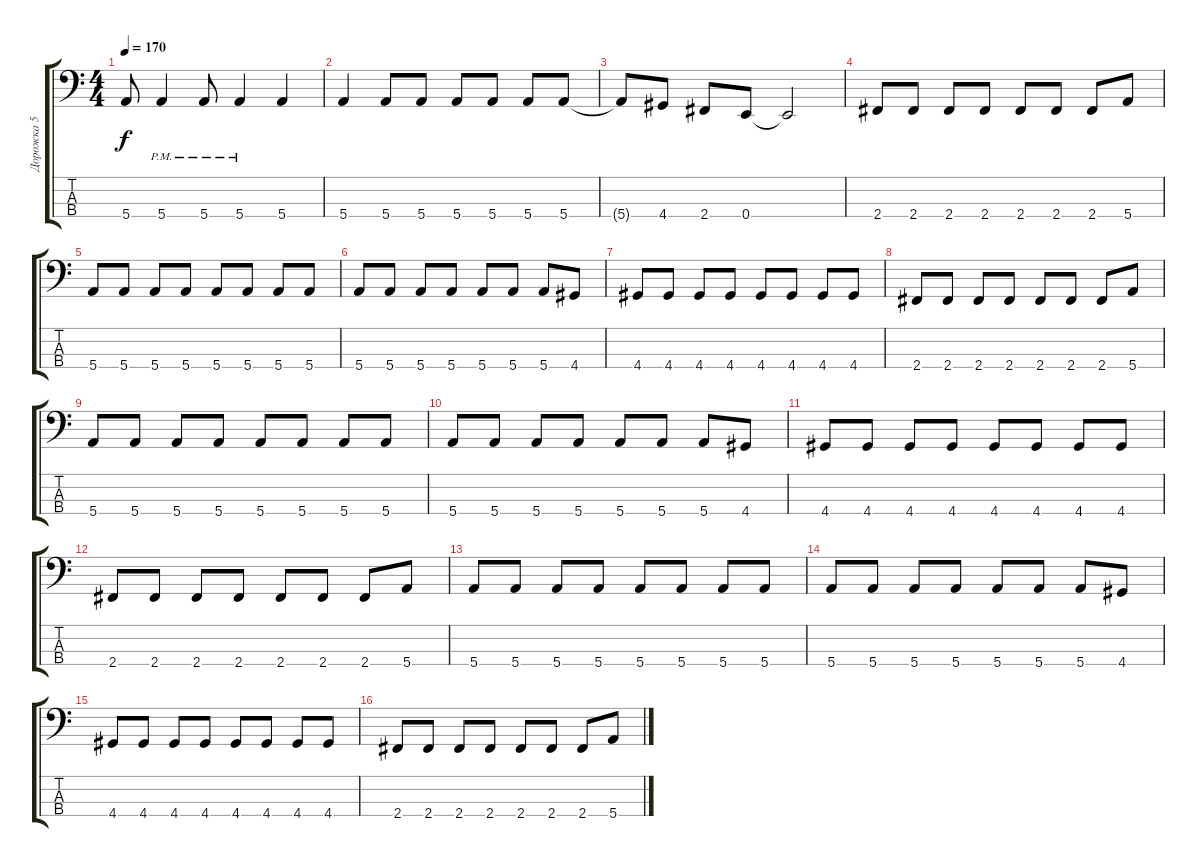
\track ("Дорожка 5" "Дорожка 5") {instrument electricbasspick}
\staff {score tabs}
\tuning (G2 D2 A1 E1) {hide}
\ts (4 4)
\tempo 170
\clef f4
\ks c
5.4{t}.8{dy f} 5.4{pm}.4 5.4{pm}.8 5.4{pm}.4 5.4.4 |
5.4.4 5.4.8 5.4.8 5.4.8 5.4.8 5.4.8 5.4.8 |
5.4{t}.8 4.4.8 2.4.8 0.4.8 0.4{t}.2 |
2.4.8 2.4.8 2.4.8 2.4.8 2.4.8 2.4.8 2.4.8 5.4.8 |
5.4.8 5.4.8 5.4.8 5.4.8 5.4.8 5.4.8 5.4.8 5.4.8 |
5.4.8 5.4.8 5.4.8 5.4.8 5.4.8 5.4.8 5.4.8 4.4.8 |
4.4.8 4.4.8 4.4.8 4.4.8 4.4.8 4.4.8 4.4.8 4.4.8 |
2.4.8 2.4.8 2.4.8 2.4.8 2.4.8 2.4.8 2.4.8 5.4.8 |
5.4.8 5.4.8 5.4.8 5.4.8 5.4.8 5.4.8 5.4.8 5.4.8 |
5.4.8 5.4.8 5.4.8 5.4.8 5.4.8 5.4.8 5.4.8 4.4.8 |
4.4.8 4.4.8 4.4.8 4.4.8 4.4.8 4.4.8 4.4.8 4.4.8 |
2.4.8 2.4.8 2.4.8 2.4.8 2.4.8 2.4.8 2.4.8 5.4.8 |
5.4.8 5.4.8 5.4.8 5.4.8 5.4.8 5.4.8 5.4.8 5.4.8 |
5.4.8 5.4.8 5.4.8 5.4.8 5.4.8 5.4.8 5.4.8 4.4.8 |
4.4.8 4.4.8 4.4.8 4.4.8 4.4.8 4.4.8 4.4.8 4.4.8 |
2.4.8 2.4.8 2.4.8 2.4.8 2.4.8 2.4.8 2.4.8 5.4.8
